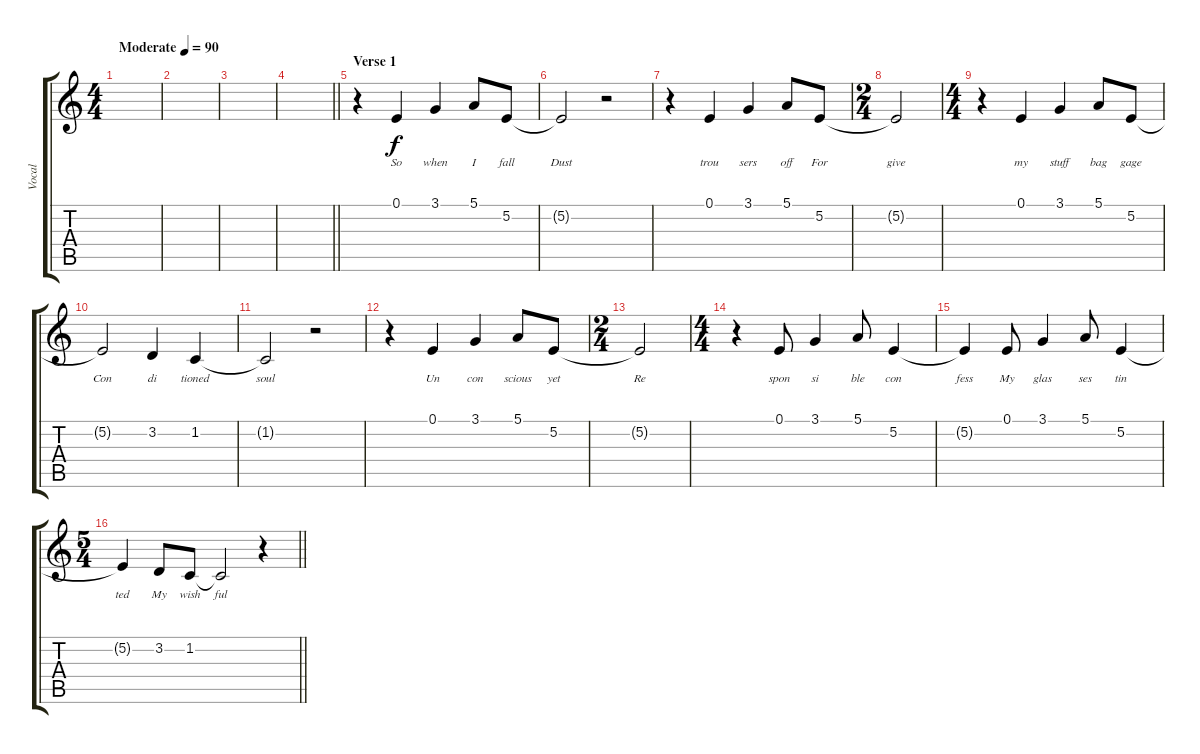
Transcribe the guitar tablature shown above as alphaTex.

\track ("Vocal" "Vocal") {instrument acousticgrandpiano}
\staff {score tabs}
\tuning (E4 B3 G3 D3 A2 E2) {hide}
\ts (4 4)
\tempo (90 "Moderate")
\clef g2
\ks c
|
|
|
\barLineRight lightlight
|
\section ("" "Verse 1")
r.4 0.1.4{lyrics (0 "So") lyrics (1 "") lyrics (2 "") lyrics (3 "") lyrics (4 "")} 3.1.4{lyrics (0 "when") lyrics (1 "") lyrics (2 "") lyrics (3 "") lyrics (4 "")} 5.1.8{lyrics (0 "I") lyrics (1 "") lyrics (2 "") lyrics (3 "") lyrics (4 "")} 5.2.8{lyrics (0 "fall") lyrics (1 "") lyrics (2 "") lyrics (3 "") lyrics (4 "")} |
5.2{t}.2{lyrics (0 "Dust") lyrics (1 "") lyrics (2 "") lyrics (3 "") lyrics (4 "")} r.2 |
r.4 0.1.4{lyrics (0 "trou") lyrics (1 "") lyrics (2 "") lyrics (3 "") lyrics (4 "")} 3.1.4{lyrics (0 "sers") lyrics (1 "") lyrics (2 "") lyrics (3 "") lyrics (4 "")} 5.1.8{lyrics (0 "off") lyrics (1 "") lyrics (2 "") lyrics (3 "") lyrics (4 "")} 5.2.8{lyrics (0 "For") lyrics (1 "") lyrics (2 "") lyrics (3 "") lyrics (4 "")} |
\ts (2 4)
5.2{t}.2{lyrics (0 "give") lyrics (1 "") lyrics (2 "") lyrics (3 "") lyrics (4 "")} |
\ts (4 4)
r.4 0.1.4{lyrics (0 "my") lyrics (1 "") lyrics (2 "") lyrics (3 "") lyrics (4 "")} 3.1.4{lyrics (0 "stuff") lyrics (1 "") lyrics (2 "") lyrics (3 "") lyrics (4 "")} 5.1.8{lyrics (0 "bag") lyrics (1 "") lyrics (2 "") lyrics (3 "") lyrics (4 "")} 5.2.8{lyrics (0 "gage") lyrics (1 "") lyrics (2 "") lyrics (3 "") lyrics (4 "")} |
5.2{t}.2{lyrics (0 "Con") lyrics (1 "") lyrics (2 "") lyrics (3 "") lyrics (4 "")} 3.2.4{lyrics (0 "di") lyrics (1 "") lyrics (2 "") lyrics (3 "") lyrics (4 "")} 1.2.4{lyrics (0 "tioned") lyrics (1 "") lyrics (2 "") lyrics (3 "") lyrics (4 "")} |
1.2{t}.2{lyrics (0 "soul") lyrics (1 "") lyrics (2 "") lyrics (3 "") lyrics (4 "")} r.2 |
r.4 0.1.4{lyrics (0 "Un") lyrics (1 "") lyrics (2 "") lyrics (3 "") lyrics (4 "")} 3.1.4{lyrics (0 "con") lyrics (1 "") lyrics (2 "") lyrics (3 "") lyrics (4 "")} 5.1.8{lyrics (0 "scious") lyrics (1 "") lyrics (2 "") lyrics (3 "") lyrics (4 "")} 5.2.8{lyrics (0 "yet") lyrics (1 "") lyrics (2 "") lyrics (3 "") lyrics (4 "")} |
\ts (2 4)
5.2{t}.2{lyrics (0 "Re") lyrics (1 "") lyrics (2 "") lyrics (3 "") lyrics (4 "")} |
\ts (4 4)
r.4 0.1.8{lyrics (0 "spon") lyrics (1 "") lyrics (2 "") lyrics (3 "") lyrics (4 "")} 3.1.4{lyrics (0 "si") lyrics (1 "") lyrics (2 "") lyrics (3 "") lyrics (4 "")} 5.1.8{lyrics (0 "ble") lyrics (1 "") lyrics (2 "") lyrics (3 "") lyrics (4 "")} 5.2.4{lyrics (0 "con") lyrics (1 "") lyrics (2 "") lyrics (3 "") lyrics (4 "")} |
5.2{t}.4{lyrics (0 "fess") lyrics (1 "") lyrics (2 "") lyrics (3 "") lyrics (4 "")} 0.1.8{lyrics (0 "My") lyrics (1 "") lyrics (2 "") lyrics (3 "") lyrics (4 "")} 3.1.4{lyrics (0 "glas") lyrics (1 "") lyrics (2 "") lyrics (3 "") lyrics (4 "")} 5.1.8{lyrics (0 "ses") lyrics (1 "") lyrics (2 "") lyrics (3 "") lyrics (4 "")} 5.2.4{lyrics (0 "tin") lyrics (1 "") lyrics (2 "") lyrics (3 "") lyrics (4 "")} |
\ts (5 4)
\barLineRight lightlight
5.2{t}.4{lyrics (0 "ted") lyrics (1 "") lyrics (2 "") lyrics (3 "") lyrics (4 "")} 3.2.8{lyrics (0 "My") lyrics (1 "") lyrics (2 "") lyrics (3 "") lyrics (4 "")} 1.2.8{lyrics (0 "wish") lyrics (1 "") lyrics (2 "") lyrics (3 "") lyrics (4 "")} 1.2{t}.2{lyrics (0 "ful") lyrics (1 "") lyrics (2 "") lyrics (3 "") lyrics (4 "")} r.4
